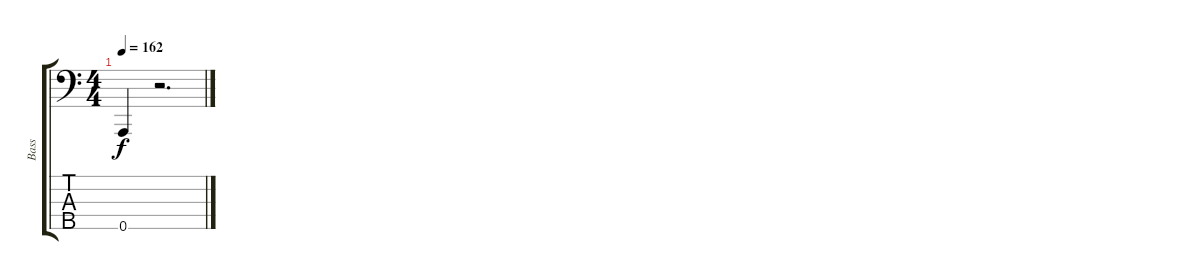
\track ("Bass" "Bass") {instrument electricbassfinger}
\staff {score tabs}
\tuning (G2 D2 A1 E1 A0) {hide}
\ts (4 4)
\tempo 162
\clef f4
\ks c
0.5.4{dy f} r.2{d}
